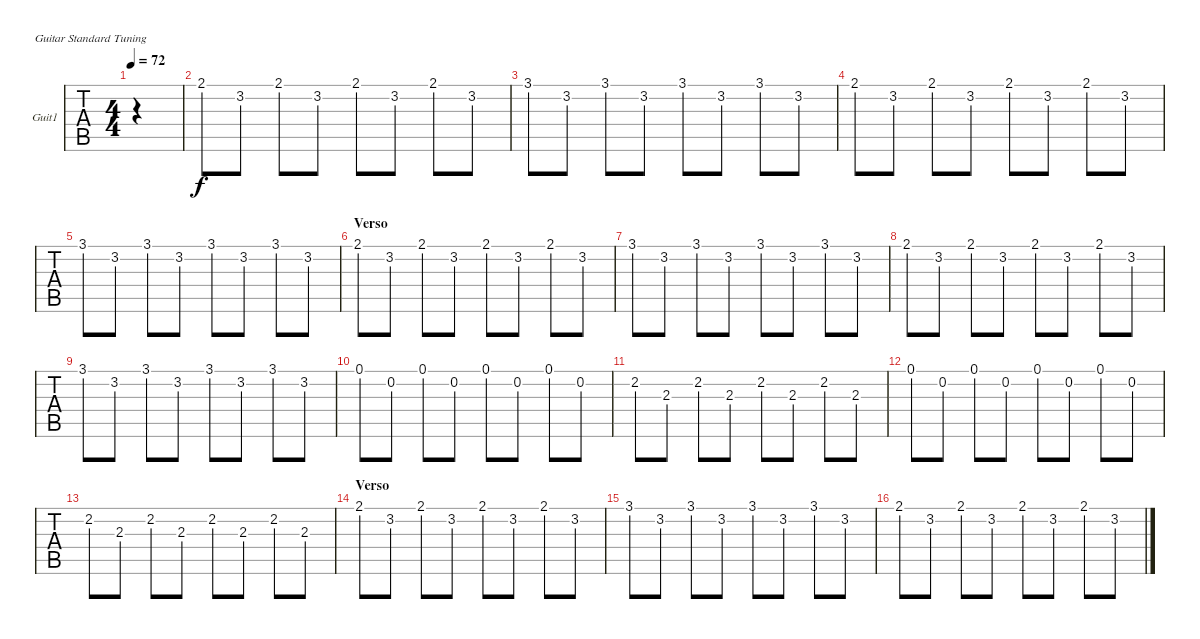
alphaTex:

\defaultSystemsLayout 4
\bracketExtendMode groupsimilarinstruments
\firstSystemTrackNameOrientation horizontal
\otherSystemsTrackNameOrientation horizontal
\track ("Ace" "Guit1") {mute instrument electricguitarclean}
\staff {tabs}
\tuning (E4 B3 G3 D3 A2 E2)
\ts (4 4)
\tempo 72
\clef g2
\ks c
|
\scale
0.386139 2.1.8 3.2.8 2.1.8 3.2.8 2.1.8 3.2.8 2.1.8 3.2.8 |
\scale
0.20462 3.1.8 3.2.8 3.1.8 3.2.8 3.1.8 3.2.8 3.1.8 3.2.8 |
\scale
0.20462 2.1.8 3.2.8 2.1.8 3.2.8 2.1.8 3.2.8 2.1.8 3.2.8 |
\scale
0.20462 3.1.8 3.2.8 3.1.8 3.2.8 3.1.8 3.2.8 3.1.8 3.2.8 |
\section ("" "Verso")
2.1.8 3.2.8 2.1.8 3.2.8 2.1.8 3.2.8 2.1.8 3.2.8 |
3.1.8 3.2.8 3.1.8 3.2.8 3.1.8 3.2.8 3.1.8 3.2.8 |
2.1.8 3.2.8 2.1.8 3.2.8 2.1.8 3.2.8 2.1.8 3.2.8 |
3.1.8 3.2.8 3.1.8 3.2.8 3.1.8 3.2.8 3.1.8 3.2.8 |
0.1.8 0.2.8 0.1.8 0.2.8 0.1.8 0.2.8 0.1.8 0.2.8 |
2.2.8 2.3.8 2.2.8 2.3.8 2.2.8 2.3.8 2.2.8 2.3.8 |
0.1.8 0.2.8 0.1.8 0.2.8 0.1.8 0.2.8 0.1.8 0.2.8 |
2.2.8 2.3.8 2.2.8 2.3.8 2.2.8 2.3.8 2.2.8 2.3.8 |
\section ("" "Verso")
2.1.8 3.2.8 2.1.8 3.2.8 2.1.8 3.2.8 2.1.8 3.2.8 |
3.1.8 3.2.8 3.1.8 3.2.8 3.1.8 3.2.8 3.1.8 3.2.8 |
2.1.8 3.2.8 2.1.8 3.2.8 2.1.8 3.2.8 2.1.8 3.2.8
